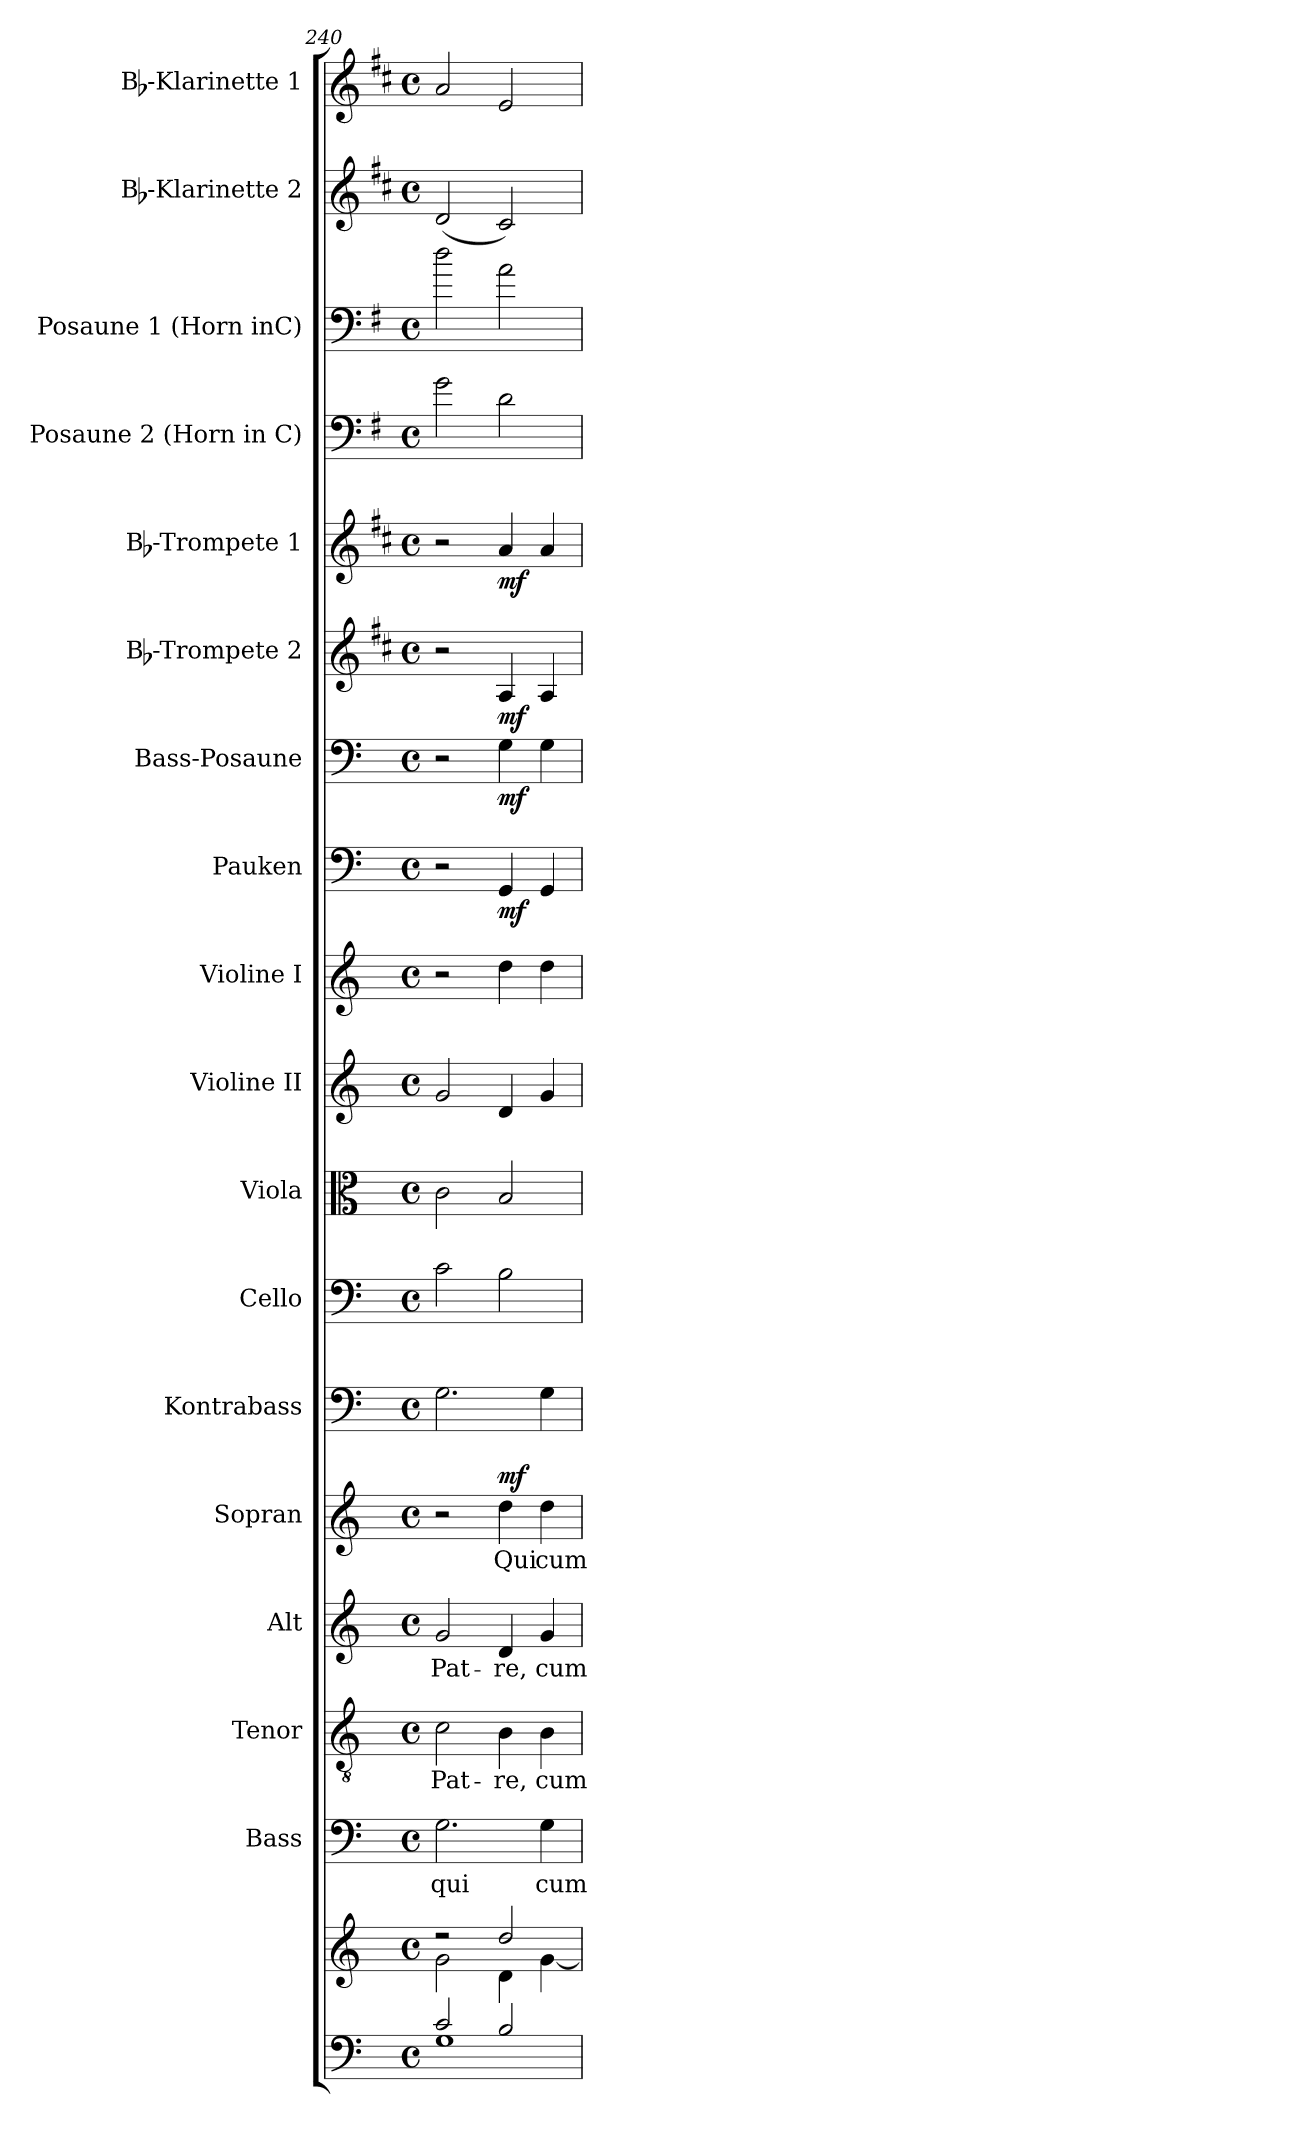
**kern	**kern	**kern	**text	**kern	**text	**kern	**text	**kern	**text	**dynam	**kern	**kern	**kern	**kern	**kern	**kern	**dynam	**kern	**dynam	**kern	**dynam	**kern	**dynam	**kern	**kern	**kern	**kern
*part18	*part18	*part17	*part17	*part16	*part16	*part15	*part15	*part14	*part14	*part14	*part13	*part12	*part11	*part10	*part9	*part8	*part8	*part7	*part7	*part6	*part6	*part5	*part5	*part4	*part3	*part2	*part1
*staff19	*staff18	*staff17	*staff17	*staff16	*staff16	*staff15	*staff15	*staff14	*staff14	*staff14	*staff13	*staff12	*staff11	*staff10	*staff9	*staff8	*staff8	*staff7	*staff7	*staff6	*staff6	*staff5	*staff5	*staff4	*staff3	*staff2	*staff1
*	*	*I"Bass	*	*I"Tenor	*	*I"Alt	*	*I"Sopran	*	*	*I"Kontrabass	*I"Cello	*I"Viola	*I"Violine II	*I"Violine I	*I"Pauken	*	*I"Bass-Posaune	*	*I"Bb-Trompete 2	*	*I"Bb-Trompete 1	*	*I"Posaune 2 (Horn in C)	*I"Posaune 1 (Horn inC)	*I"Bb-Klarinette 2	*I"Bb-Klarinette 1
*	*	*I'B.	*	*I'T.	*	*I'A.	*	*I'S.	*	*	*I'Kb.	*	*I'Vla.	*I'Vl. II	*I'Vl. I	*I'Pk.	*	*I'B-Pos.	*	*I'Bb Trp. 2	*	*I'Bb Trp. 1	*	*I'Pos. 2	*I'Pos. 1	*I'Bb Kl. 2	*I'Bb Kl. 1
!!LO:PB:g=z
*clefF4	*clefG2	*clefF4	*	*clefGv2	*	*clefG2	*	*clefG2	*	*	*clefF4	*clefF4	*clefC3	*clefG2	*clefG2	*clefF4	*	*clefF4	*	*clefG2	*	*clefG2	*	*clefF4	*clefF4	*clefG2	*clefG2
*	*	*	*	*	*	*	*	*	*	*	*ITrd7c12	*	*	*	*	*	*	*	*	*ITrd1c2	*	*ITrd1c2	*	*ITrd4c7	*ITrd4c7	*ITrd1c2	*ITrd1c2
*k[]	*k[]	*k[]	*	*k[]	*	*k[]	*	*k[]	*	*	*k[]	*k[]	*k[]	*k[]	*k[]	*k[]	*	*k[]	*	*k[]	*	*k[]	*	*k[]	*k[]	*k[]	*k[]
*C:	*C:	*C:	*	*C:	*	*C:	*	*C:	*	*	*C:	*C:	*C:	*C:	*C:	*C:	*	*C:	*	*C:	*	*C:	*	*C:	*C:	*C:	*C:
*M4/4	*M4/4	*M4/4	*	*M4/4	*	*M4/4	*	*M4/4	*	*	*M4/4	*M4/4	*M4/4	*M4/4	*M4/4	*M4/4	*	*M4/4	*	*M4/4	*	*M4/4	*	*M4/4	*M4/4	*M4/4	*M4/4
*met(c)	*met(c)	*met(c)	*	*met(c)	*	*met(c)	*	*met(c)	*	*	*met(c)	*met(c)	*met(c)	*met(c)	*met(c)	*met(c)	*	*met(c)	*	*met(c)	*	*met(c)	*	*met(c)	*met(c)	*met(c)	*met(c)
=240	=240	=240	=240	=240	=240	=240	=240	=240	=240	=240	=240	=240	=240	=240	=240	=240	=240	=240	=240	=240	=240	=240	=240	=240	=240	=240	=240
*^	*^	*	*	*	*	*	*	*	*	*	*	*	*	*	*	*	*	*	*	*	*	*	*	*	*	*	*
!	!	!	!	!	!LO:LY:b	!	!LO:LY:b	!	!LO:LY:b	!	!	!	!	!	!	!	!	!	!	!	!	!	!	!	!	!	!	!	!
2c/	1G	2rdd	2g\	2.G\	qui	2c\	Pat-	2g/	Pat-	2r	.	.	2.GG\	2c\	2c\	2g/	2r	2r	.	2r	.	2r	.	2r	.	2c\	2g\	(<2c/	2g/
!	!	!	!	!	!	!	!LO:LY:b	!	!LO:LY:b	!	!LO:LY:b	!LO:DY:a	!	!	!	!	!	!	!LO:DY:b	!	!LO:DY:b	!	!LO:DY:b	!	!LO:DY:b	!	!	!	!
2B/	.	2dd/	4d\	.	.	4B\	-re,	4d/	-re,	4dd\	Qui	mf	.	2B\	2B/	4d/	4dd\	4GG/	mf	4G\	mf	4G/	mf	4g/	mf	2G\	2d\	2B/)	2d/
!	!	!	!	!	!LO:LY:b	!	!LO:LY:b	!	!LO:LY:b	!	!LO:LY:b	!	!	!	!	!	!	!	!	!	!	!	!	!	!	!	!	!	!
.	.	.	[<4g\	4G\	cum	4B\	cum	4g/	cum	4dd\	cum	.	4GG\	.	.	4g/	4dd\	4GG/	.	4G\	.	4G/	.	4g/	.	.	.	.	.
*v	*v	*	*	*	*	*	*	*	*	*	*	*	*	*	*	*	*	*	*	*	*	*	*	*	*	*	*	*	*
*	*v	*v	*	*	*	*	*	*	*	*	*	*	*	*	*	*	*	*	*	*	*	*	*	*	*	*	*	*
=	=	=	=	=	=	=	=	=	=	=	=	=	=	=	=	=	=	=	=	=	=	=	=	=	=	=	=
*-	*-	*-	*-	*-	*-	*-	*-	*-	*-	*-	*-	*-	*-	*-	*-	*-	*-	*-	*-	*-	*-	*-	*-	*-	*-	*-	*-
